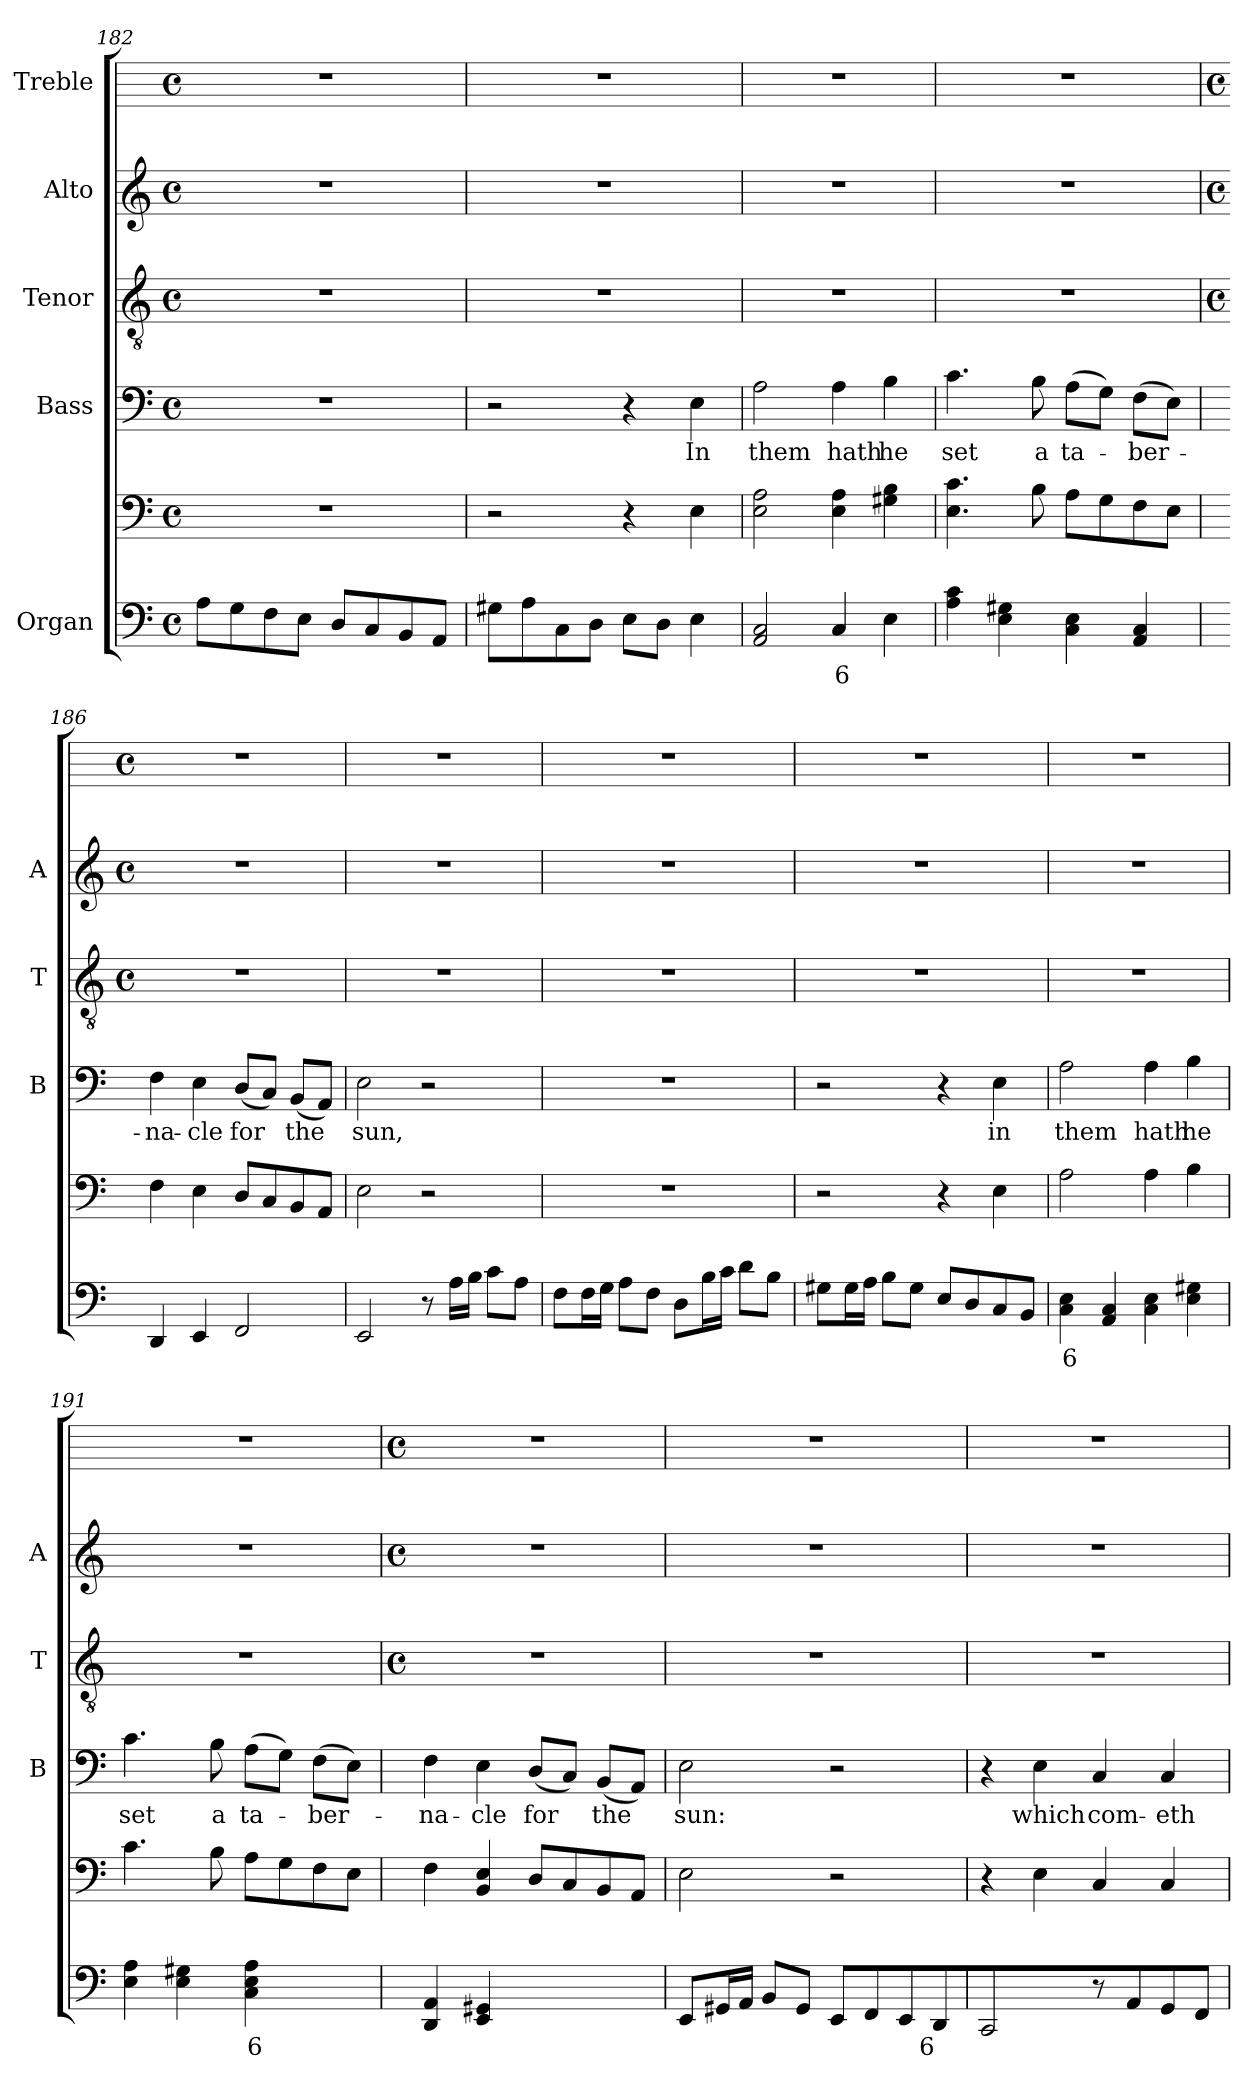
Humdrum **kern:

**kern	**text	**kern	**kern	**text	**kern	**kern	**kern
*part5	*part5	*part5	*part4	*part4	*part3	*part2	*part1
*staff6	*staff6	*staff5	*staff4	*staff4	*staff3	*staff2	*staff1
*I"Organ	*	*	*I"Bass	*	*I"Tenor	*I"Alto	*I"Treble
*	*	*	*I'B	*	*I'T	*I'A	*
*clefF4	*	*clefF4	*clefF4	*	*clefGv2	*clefG2	*
*k[]	*	*k[]	*k[]	*	*k[]	*k[]	*
*C:	*	*C:	*C:	*	*C:	*C:	*
*M4/4	*	*M4/4	*M4/4	*	*M4/4	*M4/4	*M4/4
*met(c)	*	*met(c)	*met(c)	*	*met(c)	*met(c)	*met(c)
=182	=182	=182	=182	=182	=182	=182	=182
8AL	.	1r	1r	.	1r	1r	1r
8G	.	.	.	.	.	.	.
8F	.	.	.	.	.	.	.
8EJ	.	.	.	.	.	.	.
8DL	.	.	.	.	.	.	.
8C	.	.	.	.	.	.	.
8BB	.	.	.	.	.	.	.
8AAJ	.	.	.	.	.	.	.
=183	=183	=183	=183	=183	=183	=183	=183
8G#XL	.	2r	2r	.	1r	1r	1r
8A	.	.	.	.	.	.	.
8C	.	.	.	.	.	.	.
8DJ	.	.	.	.	.	.	.
8EL	.	4r	4r	.	.	.	.
8DJ	.	.	.	.	.	.	.
!	!	!	!	!LO:LY:b	!	!	!
4E	.	4E	4E	In	.	.	.
=184	=184	=184	=184	=184	=184	=184	=184
!	!	!	!	!LO:LY:b	!	!	!
2AA 2C	.	2E 2A	2A	them	1r	1r	1r
!	!LO:LY:b	!	!	!LO:LY:b	!	!	!
4C	6	4E 4A	4A	hath	.	.	.
!	!	!	!	!LO:LY:b	!	!	!
4E	.	4G#X 4B	4B	he	.	.	.
=185	=185	=185	=185	=185	=185	=185	=185
!	!	!	!	!LO:LY:b	!	!	!
4A 4c	.	4.E 4.c	4.c	set	1r	1r	1r
4E 4G#X	.	.	.	.	.	.	.
!	!	!	!	!LO:LY:b	!	!	!
.	.	8B	8B	a	.	.	.
!	!	!	!	!LO:LY:b	!	!	!
4C 4E	.	8AL	(>8AL	ta-	.	.	.
.	.	8G	8GJ)	.	.	.	.
!	!	!	!	!LO:LY:b	!	!	!
4AA 4C	.	8F	(>8FL	ber-	.	.	.
.	.	8EJ	8EJ)	.	.	.	.
!!LO:LB:g=z
=186	=186	=186	=186	=186	=186	=186	=186
*	*	*	*	*	*M4/4	*M4/4	*M4/4
*	*	*	*	*	*met(c)	*met(c)	*met(c)
!	!	!	!	!LO:LY:b	!	!	!
4DD	.	4F	4F	na-	1r	1r	1r
!	!	!	!	!LO:LY:b	!	!	!
4EE	.	4E	4E	-cle	.	.	.
!	!	!	!	!LO:LY:b	!	!	!
2FF	.	8DL	(<8DL	for	.	.	.
.	.	8C	8CJ)	.	.	.	.
!	!	!	!	!LO:LY:b	!	!	!
.	.	8BB	(<8BBL	the	.	.	.
.	.	8AAJ	8AAJ)	.	.	.	.
=187	=187	=187	=187	=187	=187	=187	=187
!	!	!	!	!LO:LY:b	!	!	!
2EE	.	2E	2E	sun,	1r	1r	1r
8r	.	2r	2r	.	.	.	.
16ALL	.	.	.	.	.	.	.
16BJJ	.	.	.	.	.	.	.
8cL	.	.	.	.	.	.	.
8AJ	.	.	.	.	.	.	.
=188	=188	=188	=188	=188	=188	=188	=188
8FL	.	1r	1r	.	1r	1r	1r
16FL	.	.	.	.	.	.	.
16GJJ	.	.	.	.	.	.	.
8AL	.	.	.	.	.	.	.
8FJ	.	.	.	.	.	.	.
8DL	.	.	.	.	.	.	.
16BL	.	.	.	.	.	.	.
16cJJ	.	.	.	.	.	.	.
8dL	.	.	.	.	.	.	.
8BJ	.	.	.	.	.	.	.
=189	=189	=189	=189	=189	=189	=189	=189
8G#XL	.	2r	2r	.	1r	1r	1r
16G#L	.	.	.	.	.	.	.
16AJJ	.	.	.	.	.	.	.
8BL	.	.	.	.	.	.	.
8G#J	.	.	.	.	.	.	.
8EL	.	4r	4r	.	.	.	.
8D	.	.	.	.	.	.	.
!	!	!	!	!LO:LY:b	!	!	!
8C	.	4E	4E	in	.	.	.
8BBJ	.	.	.	.	.	.	.
=190	=190	=190	=190	=190	=190	=190	=190
!	!LO:LY:b	!	!	!LO:LY:b	!	!	!
4C 4E	6	2A	2A	them	1r	1r	1r
4AA 4C	.	.	.	.	.	.	.
!	!	!	!	!LO:LY:b	!	!	!
4C 4E	.	4A	4A	hath	.	.	.
!	!	!	!	!LO:LY:b	!	!	!
4E 4G#X	.	4B	4B	he	.	.	.
=191	=191	=191	=191	=191	=191	=191	=191
!	!	!	!	!LO:LY:b	!	!	!
4E 4A	.	4.c	4.c	set	1r	1r	1r
4E 4G#X	.	.	.	.	.	.	.
!	!	!	!	!LO:LY:b	!	!	!
.	.	8B	8B	a	.	.	.
!	!LO:LY:b	!	!	!LO:LY:b	!	!	!
4C 4E 4A	6	8AL	(>8AL	ta-	.	.	.
.	.	8G	8GJ)	.	.	.	.
!	!LO:LY:b	!	!	!LO:LY:b	!	!	!
[8AAyy [8CyyL	6	8F	(>8FL	ber-	.	.	.
!	!LO:LY:b	!	!	!	!	!	!
8AAyy] 8Cyy]J	5	8EJ	8EJ)	.	.	.	.
!!LO:LB:g=z
=192	=192	=192	=192	=192	=192	=192	=192
*	*	*	*	*	*M4/4	*M4/4	*M4/4
*	*	*	*	*	*met(c)	*met(c)	*met(c)
!	!	!	!	!LO:LY:b	!	!	!
4DD 4AA	.	4F	4F	na-	1r	1r	1r
!	!	!	!	!LO:LY:b	!	!	!
4EE 4GG#X	.	4BB 4E	4E	-cle	.	.	.
!	!LO:LY:b	!	!	!LO:LY:b	!	!	!
[8FFyy [8AAyyL	6	8DL	(<8DL	for	.	.	.
!	!LO:LY:b	!	!	!	!	!	!
8FFyy_ 8AAyy_J	5	8C	8CJ)	.	.	.	.
!	!LO:LY:b	!	!	!LO:LY:b	!	!	!
4FFyy] 4AAyy]	6	8BB	(<8BBL	the	.	.	.
.	.	8AAJ	8AAJ)	.	.	.	.
=193	=193	=193	=193	=193	=193	=193	=193
!	!	!	!	!LO:LY:b	!	!	!
8EEL	.	2E	2E	sun:	1r	1r	1r
16GG#XL	.	.	.	.	.	.	.
16AAJJ	.	.	.	.	.	.	.
8BBL	.	.	.	.	.	.	.
8GG#J	.	.	.	.	.	.	.
8EEL	.	2r	2r	.	.	.	.
8FF	.	.	.	.	.	.	.
8EE	.	.	.	.	.	.	.
!	!LO:LY:b	!	!	!	!	!	!
8DD	6	.	.	.	.	.	.
=194	=194	=194	=194	=194	=194	=194	=194
2CC	.	4r	4r	.	1r	1r	1r
!	!	!	!	!LO:LY:b	!	!	!
.	.	4E	4E	which	.	.	.
!	!	!	!	!LO:LY:b	!	!	!
8r	.	4C	4C	com-	.	.	.
8AA	.	.	.	.	.	.	.
!	!	!	!	!LO:LY:b	!	!	!
8GG	.	4C	4C	-eth	.	.	.
8FFJ	.	.	.	.	.	.	.
=	=	=	=	=	=	=	=
*-	*-	*-	*-	*-	*-	*-	*-
